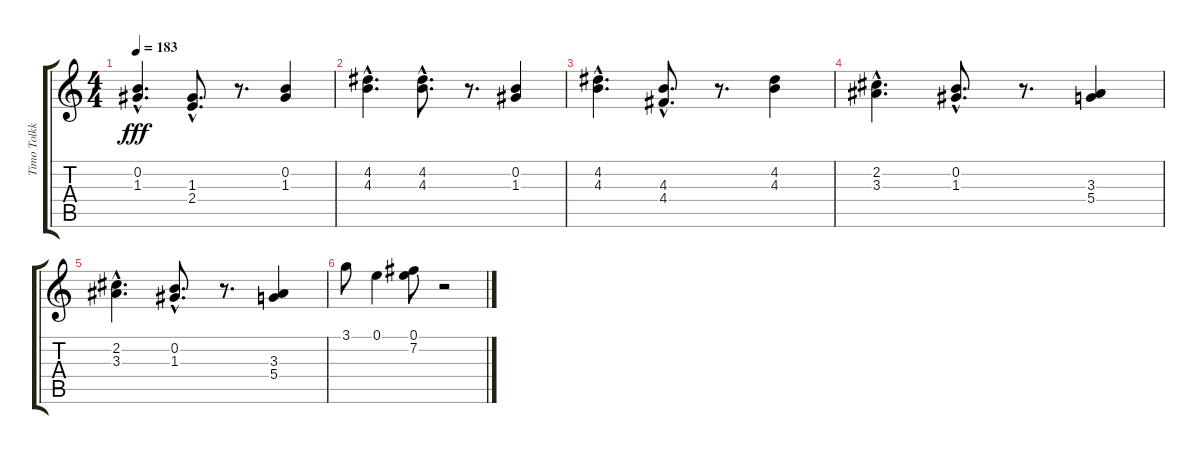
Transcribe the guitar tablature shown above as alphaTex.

\track ("Timo Tolkki" "Timo Tolkk") {instrument distortionguitar}
\staff {score tabs}
\tuning (E4 B3 G3 D3 A2 E2) {hide}
\ts (4 4)
\tempo 183
\clef g2
\ks c
(0.2{hac} 1.3{hac}).4{d dy fff volume 10} (1.3{hac} 2.4{hac}).8{d volume 9} r.8{d} (0.2 1.3).4{volume 8} |
(4.2{hac} 4.3{hac}).4{d volume 8} (4.2{hac} 4.3{hac}).8{d volume 8} r.8{d} (0.2 1.3).4{volume 7} |
(4.2{hac} 4.3{hac}).4{d volume 6} (4.3{hac} 4.4{hac}).8{d volume 6} r.8{d} (4.2 4.3).4{volume 5} |
(2.2{hac} 3.3{hac}).4{d volume 5} (0.2{hac} 1.3{hac}).8{d volume 4} r.8{d} (3.3 5.4).4{volume 4} |
(2.2{hac} 3.3{hac}).4{d volume 3} (0.2{hac} 1.3{hac}).8{d volume 3} r.8{d} (3.3 5.4).4{volume 2} |
3.1.8{volume 2} 0.1.4{volume 2} (0.1 7.2).8{volume 1} r.2
